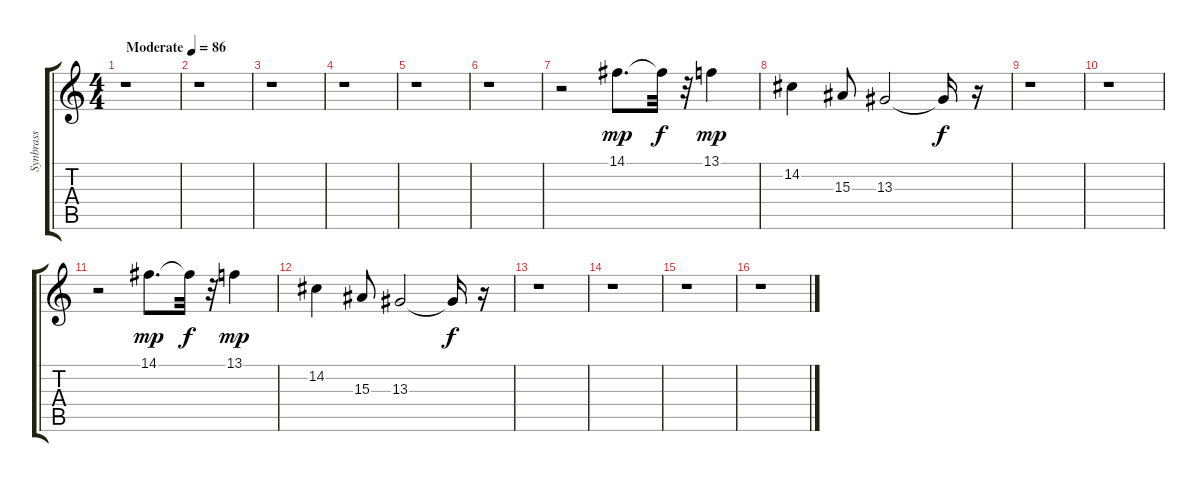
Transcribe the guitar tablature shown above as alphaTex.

\track ("Synbrass            " "Synbrass  ") {instrument synthbrass2}
\staff {score tabs}
\tuning (E4 B3 G3 D3 A2 E2) {hide}
\ts (4 4)
\tempo (86 "Moderate")
\clef g2
\ks c
r.1{dy mp instrument synthbrass2} |
r.1 |
r.1 |
r.1 |
r.1 |
r.1 |
r.2 14.1.8{d volume 12} 14.1{t}.32{dy f} r.32 13.1.4{dy mp} |
14.2.4 15.3.8 13.3.2 13.3{t}.16{dy f} r.16 |
r.1 |
r.1 |
r.2 14.1.8{d dy mp} 14.1{t}.32{dy f} r.32 13.1.4{dy mp} |
14.2.4 15.3.8 13.3.2 13.3{t}.16{dy f} r.16 |
r.1 |
r.1 |
r.1 |
r.1
